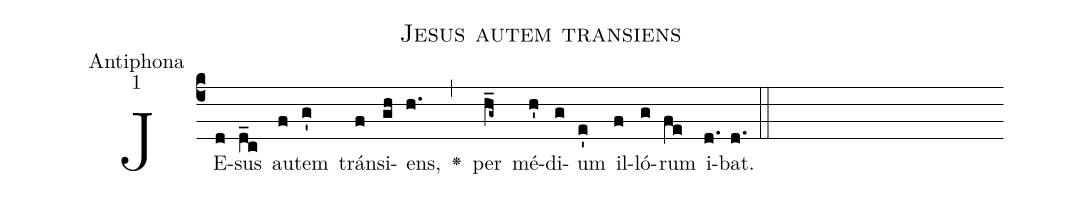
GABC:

name:Jesus autem transiens;
office-part:Antiphona;
mode:1;
%%
(c4) JE(d)sus(d_c) au(f)tem(g') trán(f)si(gh)ens,(h.) <v>\greheightstar</v>(,)
per(h_g~) mé(h')di(g)um(e') il(f)ló(g)rum(fe) i(d.)bat.(d.) (::)
